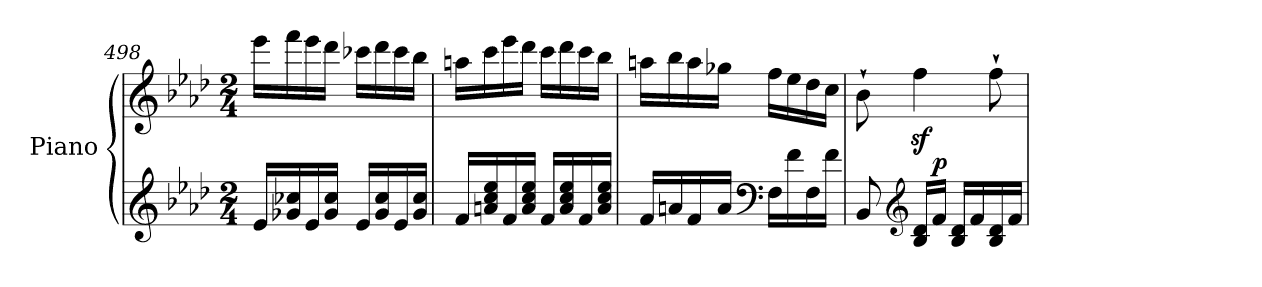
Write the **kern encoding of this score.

**kern	**kern	**dynam
*part1	*part1	*part1
*staff2	*staff1	*staff1/2
*I"Piano	*	*
*I'Pno.	*	*
*clefG2	*clefG2	*
*k[b-e-a-d-]	*k[b-e-a-d-]	*
*M2/4	*M2/4	*
=498	=498	=498
16e-/LL	16eee-\LL	.
16g-X/ 16cc-X/	16fff\	.
16e-/	16eee-\	.
16g-/ 16cc-/JJ	16ddd-\JJ	.
16e-/LL	16ccc-X\LL	.
16g-/ 16cc-/	16ddd-\	.
16e-/	16ccc-\	.
16g-/ 16cc-/JJ	16bb-\JJ	.
=499	=499	=499
16f/LL	16aan\LL	.
16an/ 16cc/ 16ee-/	16ccc\	.
16f/	16eee-\	.
16a/ 16cc/ 16ee-/JJ	16ddd-\JJ	.
16f/LL	16ccc\LL	.
16a/ 16cc/ 16ee-/	16ddd-\	.
16f/	16ccc\	.
16a/ 16cc/ 16ee-/JJ	16bb-\JJ	.
=500	=500	=500
16f/LL	16aan\LL	.
16an/	16bb-\	.
16f/	16aa\	.
16a/JJ	16gg-X\JJ	.
*clefF4	*	*
16F\LL	16ff\LL	.
16f\	16ee-\	.
16F\	16dd-\	.
16f\JJ	16cc\JJ	.
=501	=501	=501
8BB-/	8b-`\	.
*clefG2	*	*
16B-/ 16d-/LL	4ffz<\	.
!	!	!LO:DY:a=2
16f/JJ	.	p
16B-/ 16d-/LL	.	.
16f/	.	.
16B-/ 16d-/	8ff`\	.
16f/JJ	.	.
=	=	=
*-	*-	*-
